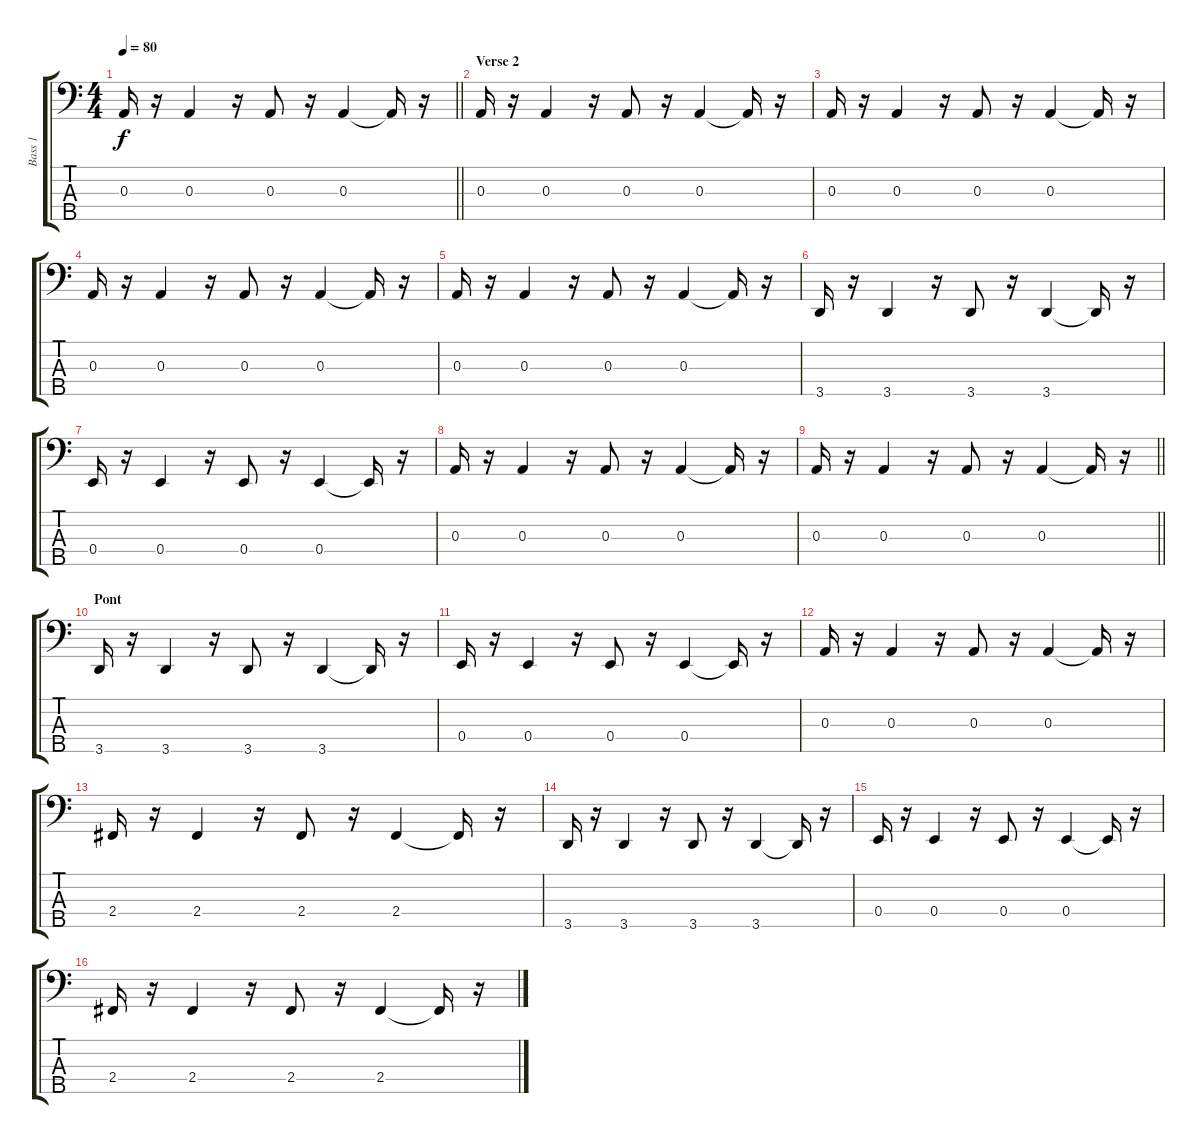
\track ("Bass 1" "Bass 1") {instrument electricbassfinger}
\staff {score tabs}
\tuning (G2 D2 A1 E1 B0) {hide}
\ts (4 4)
\tempo 80
\clef f4
\barLineRight lightlight
\ks c
0.3.16{dy f} r.16 0.3.4 r.16 0.3.8 r.16 0.3.4 0.3{t}.16 r.16 |
\section ("" "Verse 2")
0.3.16 r.16 0.3.4 r.16 0.3.8 r.16 0.3.4 0.3{t}.16 r.16 |
0.3.16 r.16 0.3.4 r.16 0.3.8 r.16 0.3.4 0.3{t}.16 r.16 |
0.3.16 r.16 0.3.4 r.16 0.3.8 r.16 0.3.4 0.3{t}.16 r.16 |
0.3.16 r.16 0.3.4 r.16 0.3.8 r.16 0.3.4 0.3{t}.16 r.16 |
3.5.16 r.16 3.5.4 r.16 3.5.8 r.16 3.5.4 3.5{t}.16 r.16 |
0.4.16 r.16 0.4.4 r.16 0.4.8 r.16 0.4.4 0.4{t}.16 r.16 |
0.3.16 r.16 0.3.4 r.16 0.3.8 r.16 0.3.4 0.3{t}.16 r.16 |
\barLineRight lightlight
0.3.16 r.16 0.3.4 r.16 0.3.8 r.16 0.3.4 0.3{t}.16 r.16 |
\section ("" "Pont")
3.5.16 r.16 3.5.4 r.16 3.5.8 r.16 3.5.4 3.5{t}.16 r.16 |
0.4.16 r.16 0.4.4 r.16 0.4.8 r.16 0.4.4 0.4{t}.16 r.16 |
0.3.16 r.16 0.3.4 r.16 0.3.8 r.16 0.3.4 0.3{t}.16 r.16 |
2.4.16 r.16 2.4.4 r.16 2.4.8 r.16 2.4.4 2.4{t}.16 r.16 |
3.5.16 r.16 3.5.4 r.16 3.5.8 r.16 3.5.4 3.5{t}.16 r.16 |
0.4.16 r.16 0.4.4 r.16 0.4.8 r.16 0.4.4 0.4{t}.16 r.16 |
2.4.16 r.16 2.4.4 r.16 2.4.8 r.16 2.4.4 2.4{t}.16 r.16
